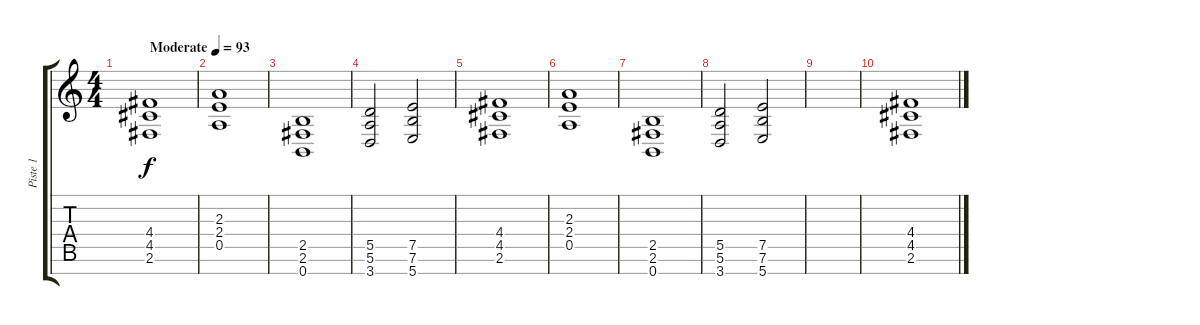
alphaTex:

\track ("Piste 1" "Piste 1") {instrument distortionguitar}
\staff {score tabs}
\tuning (E4 B3 G3 D3 A2 E2 B1) {hide}
\ts (4 4)
\tempo (93 "Moderate")
\clef g2
\ks c
(4.4 4.5 2.6).1{dy f instrument distortionguitar} |
(2.3 2.4 0.5).1 |
(2.5 2.6 0.7).1 |
(5.5 5.6 3.7).2 (7.5 7.6 5.7).2 |
(4.4 4.5 2.6).1 |
(2.3 2.4 0.5).1 |
(2.5 2.6 0.7).1 |
(5.5 5.6 3.7).2 (7.5 7.6 5.7).2 |
|
(4.4 4.5 2.6).1
